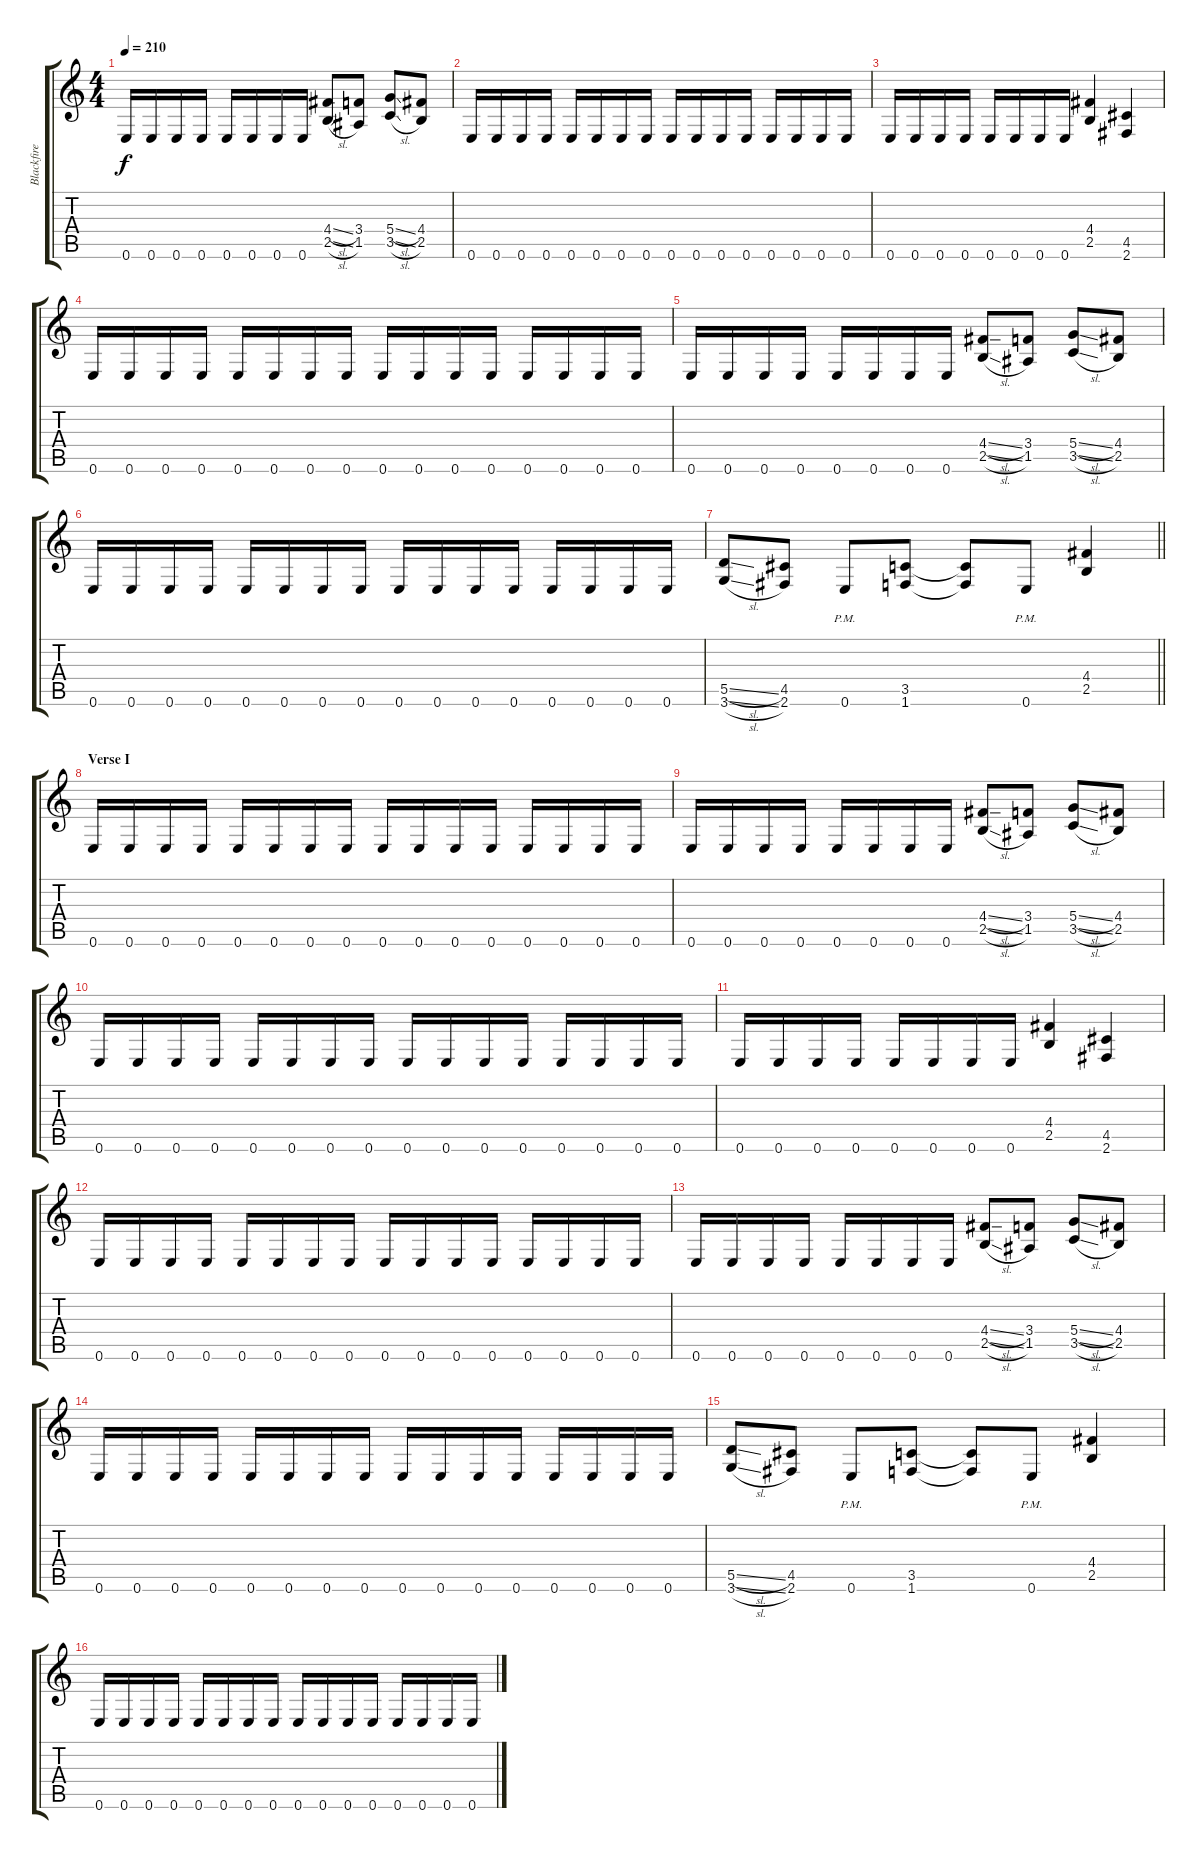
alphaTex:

\track ("Blackfire (I)" "Blackfire ") {instrument distortionguitar}
\staff {score tabs}
\tuning (E4 B3 G3 D3 A2 E2) {hide}
\ts (4 4)
\tempo 210
\clef g2
\ks c
0.6.16{dy f} 0.6.16 0.6.16 0.6.16 0.6.16 0.6.16 0.6.16 0.6.16 (4.4{sl} 2.5{sl}).8 (3.4 1.5).8 (5.4{sl} 3.5{sl}).8 (4.4 2.5).8 |
0.6.16 0.6.16 0.6.16 0.6.16 0.6.16 0.6.16 0.6.16 0.6.16 0.6.16 0.6.16 0.6.16 0.6.16 0.6.16 0.6.16 0.6.16 0.6.16 |
0.6.16 0.6.16 0.6.16 0.6.16 0.6.16 0.6.16 0.6.16 0.6.16 (4.4 2.5).4 (4.5 2.6).4 |
0.6.16 0.6.16 0.6.16 0.6.16 0.6.16 0.6.16 0.6.16 0.6.16 0.6.16 0.6.16 0.6.16 0.6.16 0.6.16 0.6.16 0.6.16 0.6.16 |
0.6.16 0.6.16 0.6.16 0.6.16 0.6.16 0.6.16 0.6.16 0.6.16 (4.4{sl} 2.5{sl}).8 (3.4 1.5).8 (5.4{sl} 3.5{sl}).8 (4.4 2.5).8 |
0.6.16 0.6.16 0.6.16 0.6.16 0.6.16 0.6.16 0.6.16 0.6.16 0.6.16 0.6.16 0.6.16 0.6.16 0.6.16 0.6.16 0.6.16 0.6.16 |
\barLineRight lightlight
(5.5{sl} 3.6{sl}).8 (4.5 2.6).8 0.6{pm}.8 (3.5 1.6).8 (3.5{t} 1.6{t}).8 0.6{pm}.8 (4.4 2.5).4 |
\section ("" "Verse I")
0.6.16 0.6.16 0.6.16 0.6.16 0.6.16 0.6.16 0.6.16 0.6.16 0.6.16 0.6.16 0.6.16 0.6.16 0.6.16 0.6.16 0.6.16 0.6.16 |
0.6.16 0.6.16 0.6.16 0.6.16 0.6.16 0.6.16 0.6.16 0.6.16 (4.4{sl} 2.5{sl}).8 (3.4 1.5).8 (5.4{sl} 3.5{sl}).8 (4.4 2.5).8 |
0.6.16 0.6.16 0.6.16 0.6.16 0.6.16 0.6.16 0.6.16 0.6.16 0.6.16 0.6.16 0.6.16 0.6.16 0.6.16 0.6.16 0.6.16 0.6.16 |
0.6.16 0.6.16 0.6.16 0.6.16 0.6.16 0.6.16 0.6.16 0.6.16 (4.4 2.5).4 (4.5 2.6).4 |
0.6.16 0.6.16 0.6.16 0.6.16 0.6.16 0.6.16 0.6.16 0.6.16 0.6.16 0.6.16 0.6.16 0.6.16 0.6.16 0.6.16 0.6.16 0.6.16 |
0.6.16 0.6.16 0.6.16 0.6.16 0.6.16 0.6.16 0.6.16 0.6.16 (4.4{sl} 2.5{sl}).8 (3.4 1.5).8 (5.4{sl} 3.5{sl}).8 (4.4 2.5).8 |
0.6.16 0.6.16 0.6.16 0.6.16 0.6.16 0.6.16 0.6.16 0.6.16 0.6.16 0.6.16 0.6.16 0.6.16 0.6.16 0.6.16 0.6.16 0.6.16 |
(5.5{sl} 3.6{sl}).8 (4.5 2.6).8 0.6{pm}.8 (3.5 1.6).8 (3.5{t} 1.6{t}).8 0.6{pm}.8 (4.4 2.5).4 |
0.6.16 0.6.16 0.6.16 0.6.16 0.6.16 0.6.16 0.6.16 0.6.16 0.6.16 0.6.16 0.6.16 0.6.16 0.6.16 0.6.16 0.6.16 0.6.16
